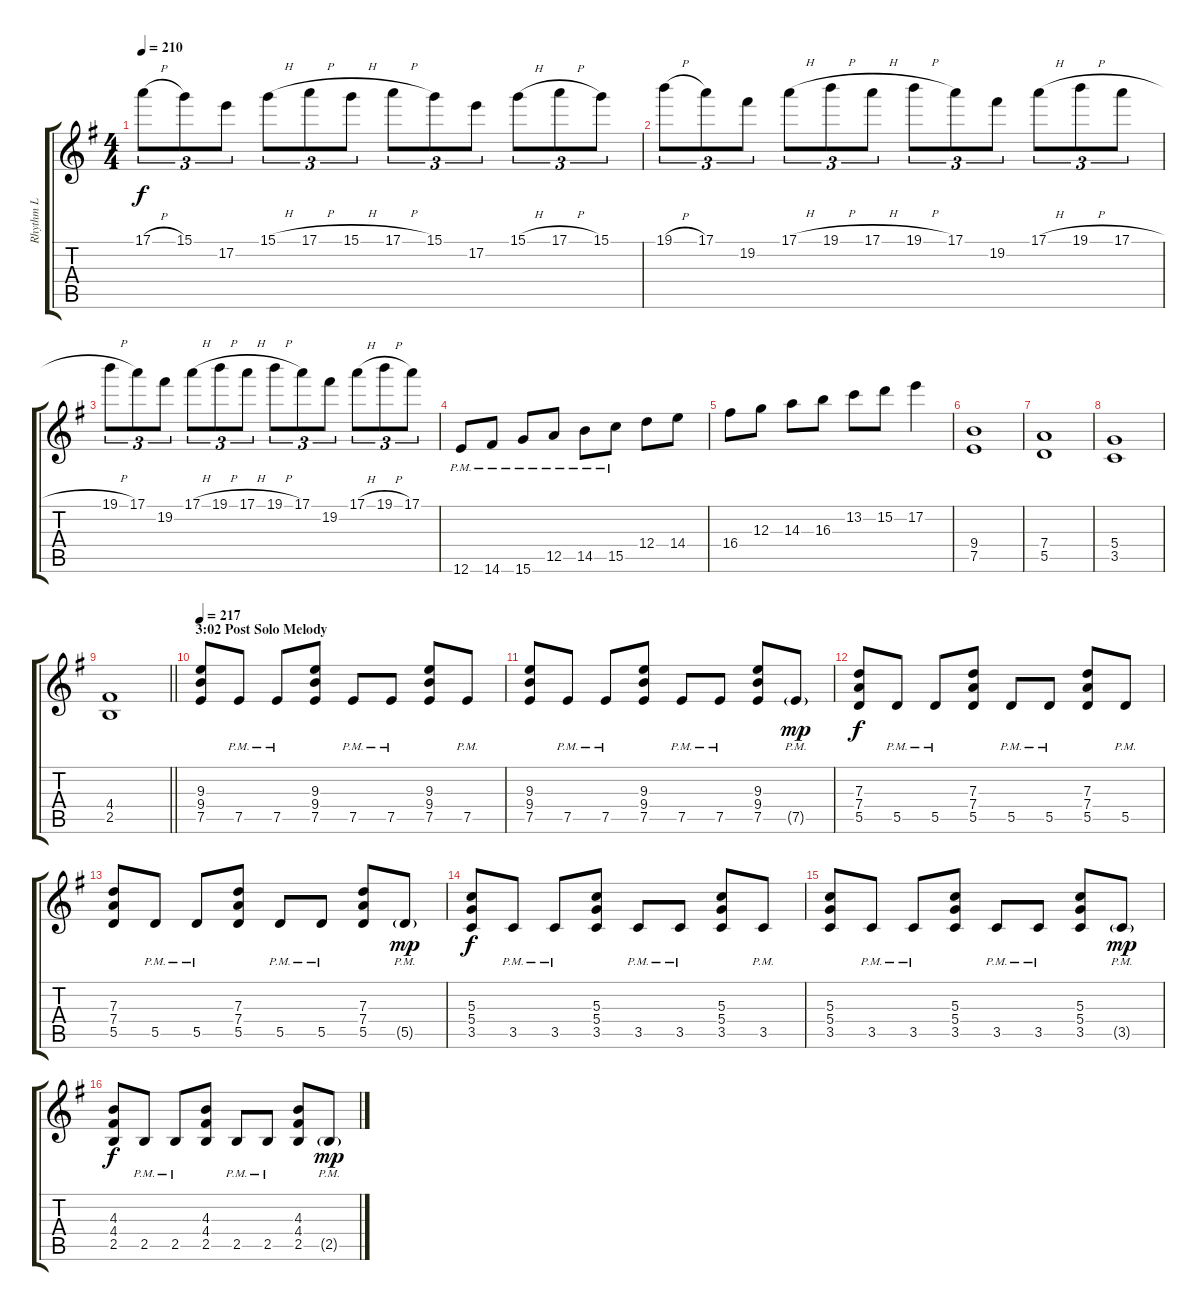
\track ("Rhythm L" "Rhythm L") {instrument distortionguitar}
\staff {score tabs}
\tuning (E4 B3 G3 D3 A2 E2) {hide}
\ts (4 4)
\tempo 210
\clef g2
\ks g
17.1{h}.8{tu (3 2) dy f} 15.1.8{tu (3 2)} 17.2.8{tu (3 2)} 15.1{h}.8{tu (3 2)} 17.1{h}.8{tu (3 2)} 15.1{h}.8{tu (3 2)} 17.1{h}.8{tu (3 2)} 15.1.8{tu (3 2)} 17.2.8{tu (3 2)} 15.1{h}.8{tu (3 2)} 17.1{h}.8{tu (3 2)} 15.1.8{tu (3 2)} |
19.1{h}.8{tu (3 2)} 17.1.8{tu (3 2)} 19.2.8{tu (3 2)} 17.1{h}.8{tu (3 2)} 19.1{h}.8{tu (3 2)} 17.1{h}.8{tu (3 2)} 19.1{h}.8{tu (3 2)} 17.1.8{tu (3 2)} 19.2.8{tu (3 2)} 17.1{h}.8{tu (3 2)} 19.1{h}.8{tu (3 2)} 17.1{h}.8{tu (3 2)} |
19.1{h}.8{tu (3 2)} 17.1.8{tu (3 2)} 19.2.8{tu (3 2)} 17.1{h}.8{tu (3 2)} 19.1{h}.8{tu (3 2)} 17.1{h}.8{tu (3 2)} 19.1{h}.8{tu (3 2)} 17.1.8{tu (3 2)} 19.2.8{tu (3 2)} 17.1{h}.8{tu (3 2)} 19.1{h}.8{tu (3 2)} 17.1.8{tu (3 2)} |
12.6{pm}.8 14.6{pm}.8 15.6{pm}.8 12.5{pm}.8 14.5{pm}.8 15.5{pm}.8 12.4.8 14.4.8 |
16.4.8 12.3.8 14.3.8 16.3.8 13.2.8 15.2.8 17.2.4 |
(9.4 7.5).1 |
(7.4 5.5).1 |
(5.4 3.5).1 |
\barLineRight lightlight
(4.4 2.5).1 |
\section ("" "3:02 Post Solo Melody")
\tempo 217
(9.3 9.4 7.5).8{balance 3} 7.5{pm}.8 7.5{pm}.8 (9.3 9.4 7.5).8 7.5{pm}.8 7.5{pm}.8 (9.3 9.4 7.5).8 7.5{pm}.8 |
(9.3 9.4 7.5).8 7.5{pm}.8 7.5{pm}.8 (9.3 9.4 7.5).8 7.5{pm}.8 7.5{pm}.8 (9.3 9.4 7.5).8 7.5{g pm}.8{dy mp} |
(7.3 7.4 5.5).8{dy f} 5.5{pm}.8 5.5{pm}.8 (7.3 7.4 5.5).8 5.5{pm}.8 5.5{pm}.8 (7.3 7.4 5.5).8 5.5{pm}.8 |
(7.3 7.4 5.5).8 5.5{pm}.8 5.5{pm}.8 (7.3 7.4 5.5).8 5.5{pm}.8 5.5{pm}.8 (7.3 7.4 5.5).8 5.5{g pm}.8{dy mp} |
(5.3 5.4 3.5).8{dy f} 3.5{pm}.8 3.5{pm}.8 (5.3 5.4 3.5).8 3.5{pm}.8 3.5{pm}.8 (5.3 5.4 3.5).8 3.5{pm}.8 |
(5.3 5.4 3.5).8 3.5{pm}.8 3.5{pm}.8 (5.3 5.4 3.5).8 3.5{pm}.8 3.5{pm}.8 (5.3 5.4 3.5).8 3.5{g pm}.8{dy mp} |
(4.3 4.4 2.5).8{dy f} 2.5{pm}.8 2.5{pm}.8 (4.3 4.4 2.5).8 2.5{pm}.8 2.5{pm}.8 (4.3 4.4 2.5).8 2.5{g pm}.8{dy mp}
